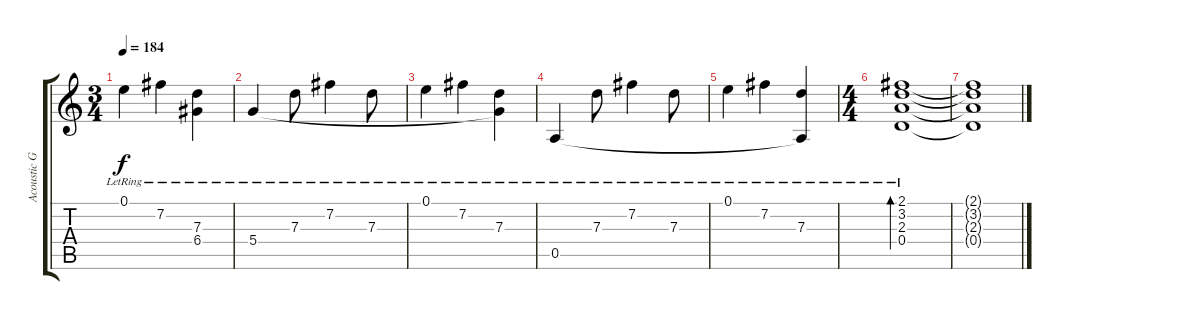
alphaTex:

\track ("Acoustic Guitar" "Acoustic G") {instrument acousticguitarsteel}
\staff {score tabs}
\tuning (E4 B3 G3 D3 A2 E2) {hide}
\ts (3 4)
\tempo 184
\clef g2
\ks c
0.1{lr}.4{dy f} 7.2{lr}.4 (7.3{lr} 6.4{t}).4 |
5.4{lr}.4 7.3{lr}.8 7.2{lr}.4 7.3{lr}.8 |
0.1{lr}.4 7.2{lr}.4 (7.3{lr} 5.4{t}).4 |
0.5{lr}.4 7.3{lr}.8 7.2{lr}.4 7.3{lr}.8 |
0.1{lr}.4 7.2{lr}.4 (7.3{lr} 0.5{t}).4 |
\ts (4 4)
(2.1{lr} 3.2{lr} 2.3{lr} 0.4{lr}).1{bd 480} |
(2.1{t} 3.2{t} 2.3{t} 0.4{t}).1
